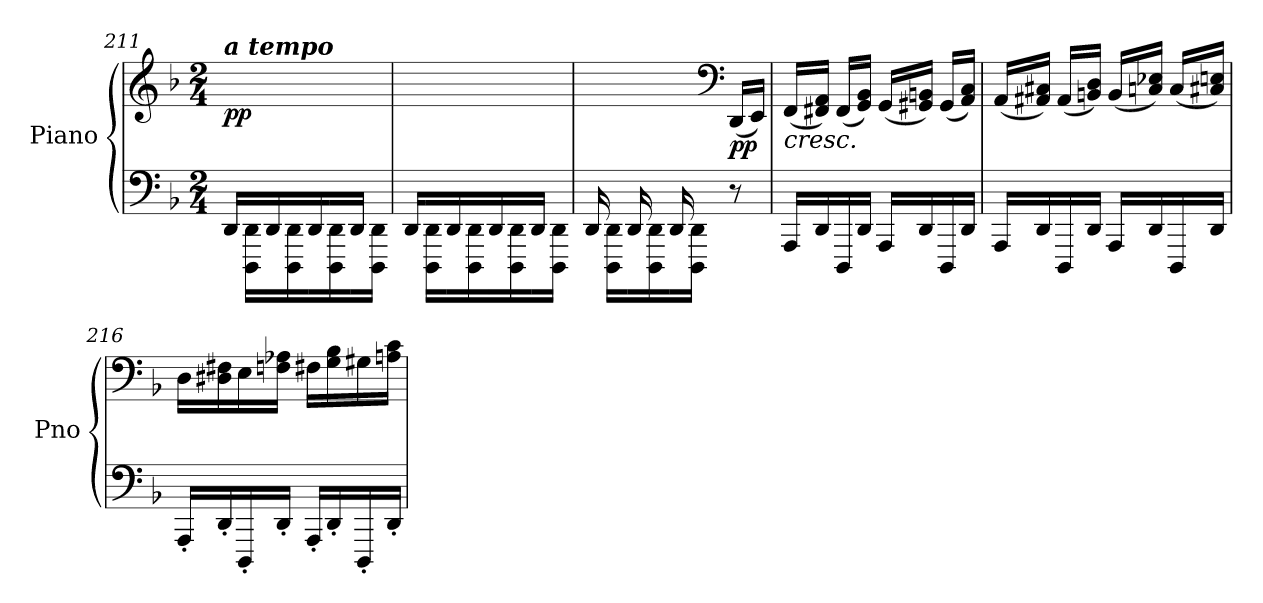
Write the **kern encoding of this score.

**kern	**kern	**dynam
*part1	*part1	*part1
*staff2	*staff1	*staff1/2
*I"Piano	*	*
*I'Pno	*	*
*clefF4	*clefG2	*
*k[b-]	*k[b-]	*
*M2/4	*M2/4	*
=211	=211	=211
*^	*	*
!	!	!LO:TX:a:Bi:t=a tempo	!
!	!	!	!LO:DY:b
16DD/LL	16ryy	16ryy	pp
16ryy	16DDD\ 16DD\LL	16ryy	.
16DD/	16ryy	16ryy	.
16ryy	16DDD\ 16DD\	16ryy	.
16DD/	16ryy	16ryy	.
16ryy	16DDD\ 16DD\	16ryy	.
16DD/JJ	16ryy	16ryy	.
16ryy	16DDD\ 16DD\JJ	16ryy	.
=212	=212	=212	=212
16DD/LL	16ryy	16ryy	.
16ryy	16DDD\ 16DD\LL	16ryy	.
16DD/	16ryy	16ryy	.
16ryy	16DDD\ 16DD\	16ryy	.
16DD/	16ryy	16ryy	.
16ryy	16DDD\ 16DD\	16ryy	.
16DD/JJ	16ryy	16ryy	.
16ryy	16DDD\ 16DD\JJ	16ryy	.
!!LO:LB:g=z
=213	=213	=213	=213
16DD/LL	16ryy	16ryy	.
16ryy	16DDD\ 16DD\LL	16ryy	.
16DD/	16ryy	16ryy	.
16ryy	16DDD\ 16DD\	16ryy	.
16DD/	16ryy	16ryy	.
8.ryy	16DDD\ 16DD\JJ	16ryy	.
*	*	*clefF4	*
!	!	!	!LO:DY:b
.	8r	(16DD/LL	pp
.	.	16EE/JJ)	.
*v	*v	*	*
=214	=214	=214
!	!LO:TX:b:i:t=cresc.	!
16AAA/LL	(16FF/LL	.
16DD/	16FF#X/ 16AA/JJ)	.
16DDD/	(16FF#/LL	.
16DD/JJ	16GG/ 16BB-/JJ)	.
16AAA/LL	(16GG/LL	.
16DD/	16GG#X/ 16BBn/JJ)	.
16DDD/	(16GG#/LL	.
16DD/JJ	16AA/ 16C/JJ)	.
=215	=215	=215
16AAA/LL	(16AA/LL	.
16DD/	16AA#X/ 16C#X/JJ)	.
16DDD/	(16AA#/LL	.
16DD/JJ	16BBn/ 16D/JJ)	.
16AAA/LL	(16BB/LL	.
16DD/	16Cn/ 16E-X/JJ)	.
16DDD/	(16C/LL	.
16DD/JJ	16C#X/ 16En/JJ)	.
=216	=216	=216
16AAA'/LL	16D\LL	.
16DD'/	16D#X\ 16F#X\	.
16DDD'/	16E\	.
16DD'/JJ	16Fn\ 16A-X\JJ	.
16AAA'/LL	16F#X\LL	.
16DD'/	16G\ 16B-\	.
16DDD'/	16G#X\	.
16DD'/JJ	16An\ 16c\JJ	.
=	=	=
*-	*-	*-
